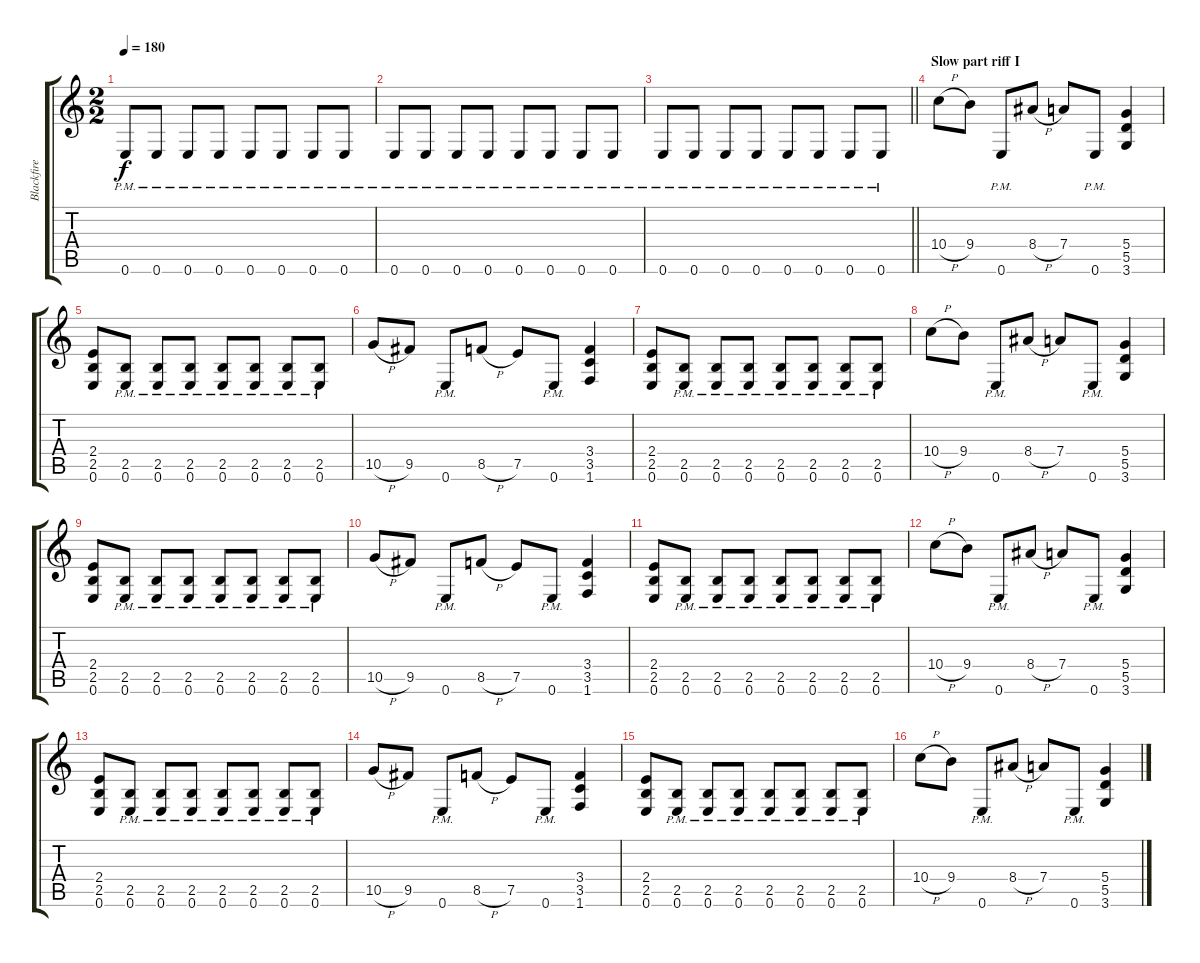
\track ("Blackfire (I)" "Blackfire ") {instrument distortionguitar}
\staff {score tabs}
\tuning (E4 B3 G3 D3 A2 E2) {hide}
\ts (2 2)
\tempo 180
\clef g2
\ks c
0.6{pm}.8{dy f} 0.6{pm}.8 0.6{pm}.8 0.6{pm}.8 0.6{pm}.8 0.6{pm}.8 0.6{pm}.8 0.6{pm}.8 |
0.6{pm}.8 0.6{pm}.8 0.6{pm}.8 0.6{pm}.8 0.6{pm}.8 0.6{pm}.8 0.6{pm}.8 0.6{pm}.8 |
\barLineRight lightlight
0.6{pm}.8 0.6{pm}.8 0.6{pm}.8 0.6{pm}.8 0.6{pm}.8 0.6{pm}.8 0.6{pm}.8 0.6{pm}.8 |
\section ("" "Slow part riff I")
10.4{h}.8 9.4.8 0.6{pm}.8 8.4{h}.8 7.4.8 0.6{pm}.8 (5.4 5.5 3.6).4 |
(2.4 2.5 0.6).8 (2.5{pm} 0.6{pm}).8 (2.5{pm} 0.6{pm}).8 (2.5{pm} 0.6{pm}).8 (2.5{pm} 0.6{pm}).8 (2.5{pm} 0.6{pm}).8 (2.5{pm} 0.6{pm}).8 (2.5{pm} 0.6{pm}).8 |
10.5{h}.8 9.5.8 0.6{pm}.8 8.5{h}.8 7.5.8 0.6{pm}.8 (3.4 3.5 1.6).4 |
(2.4 2.5 0.6).8 (2.5{pm} 0.6{pm}).8 (2.5{pm} 0.6{pm}).8 (2.5{pm} 0.6{pm}).8 (2.5{pm} 0.6{pm}).8 (2.5{pm} 0.6{pm}).8 (2.5{pm} 0.6{pm}).8 (2.5{pm} 0.6{pm}).8 |
10.4{h}.8 9.4.8 0.6{pm}.8 8.4{h}.8 7.4.8 0.6{pm}.8 (5.4 5.5 3.6).4 |
(2.4 2.5 0.6).8 (2.5{pm} 0.6{pm}).8 (2.5{pm} 0.6{pm}).8 (2.5{pm} 0.6{pm}).8 (2.5{pm} 0.6{pm}).8 (2.5{pm} 0.6{pm}).8 (2.5{pm} 0.6{pm}).8 (2.5{pm} 0.6{pm}).8 |
10.5{h}.8 9.5.8 0.6{pm}.8 8.5{h}.8 7.5.8 0.6{pm}.8 (3.4 3.5 1.6).4 |
(2.4 2.5 0.6).8 (2.5{pm} 0.6{pm}).8 (2.5{pm} 0.6{pm}).8 (2.5{pm} 0.6{pm}).8 (2.5{pm} 0.6{pm}).8 (2.5{pm} 0.6{pm}).8 (2.5{pm} 0.6{pm}).8 (2.5{pm} 0.6{pm}).8 |
10.4{h}.8 9.4.8 0.6{pm}.8 8.4{h}.8 7.4.8 0.6{pm}.8 (5.4 5.5 3.6).4 |
(2.4 2.5 0.6).8 (2.5{pm} 0.6{pm}).8 (2.5{pm} 0.6{pm}).8 (2.5{pm} 0.6{pm}).8 (2.5{pm} 0.6{pm}).8 (2.5{pm} 0.6{pm}).8 (2.5{pm} 0.6{pm}).8 (2.5{pm} 0.6{pm}).8 |
10.5{h}.8 9.5.8 0.6{pm}.8 8.5{h}.8 7.5.8 0.6{pm}.8 (3.4 3.5 1.6).4 |
(2.4 2.5 0.6).8 (2.5{pm} 0.6{pm}).8 (2.5{pm} 0.6{pm}).8 (2.5{pm} 0.6{pm}).8 (2.5{pm} 0.6{pm}).8 (2.5{pm} 0.6{pm}).8 (2.5{pm} 0.6{pm}).8 (2.5{pm} 0.6{pm}).8 |
10.4{h}.8 9.4.8 0.6{pm}.8 8.4{h}.8 7.4.8 0.6{pm}.8 (5.4 5.5 3.6).4
